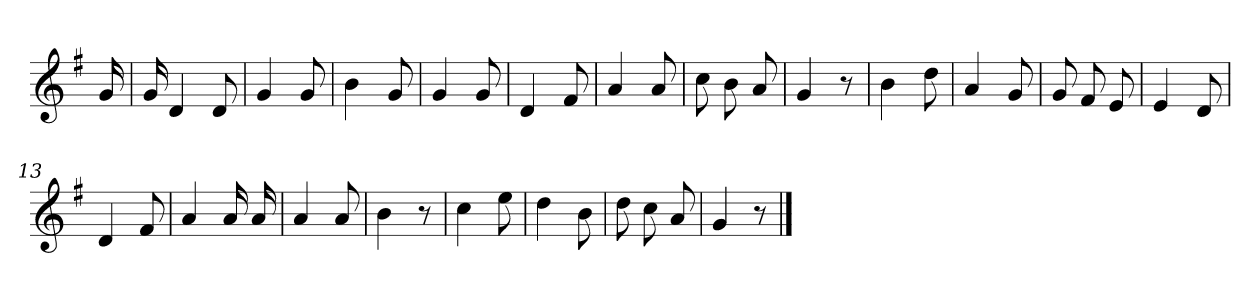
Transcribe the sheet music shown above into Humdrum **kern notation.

**kern
*part1
*staff1
*clefG2
*k[f#]
*G:
=
16g
=1
16g
4d
8d
=2
4g
8g
=3
4b
8g
=4
4g
8g
=5
4d
8f#
=6
4a
8a
=7
8cc
8b
8a
=8
4g
8r
=9
4b
8dd
=10
4a
8g
=11
8g
8f#
8e
=12
4e
8d
=13
4d
8f#
=14
4a
16a
16a
=15
4a
8a
=16
4b
8r
=17
4cc
8ee
=18
4dd
8b
=19
8dd
8cc
8a
=20
4g
8r
==
*-
